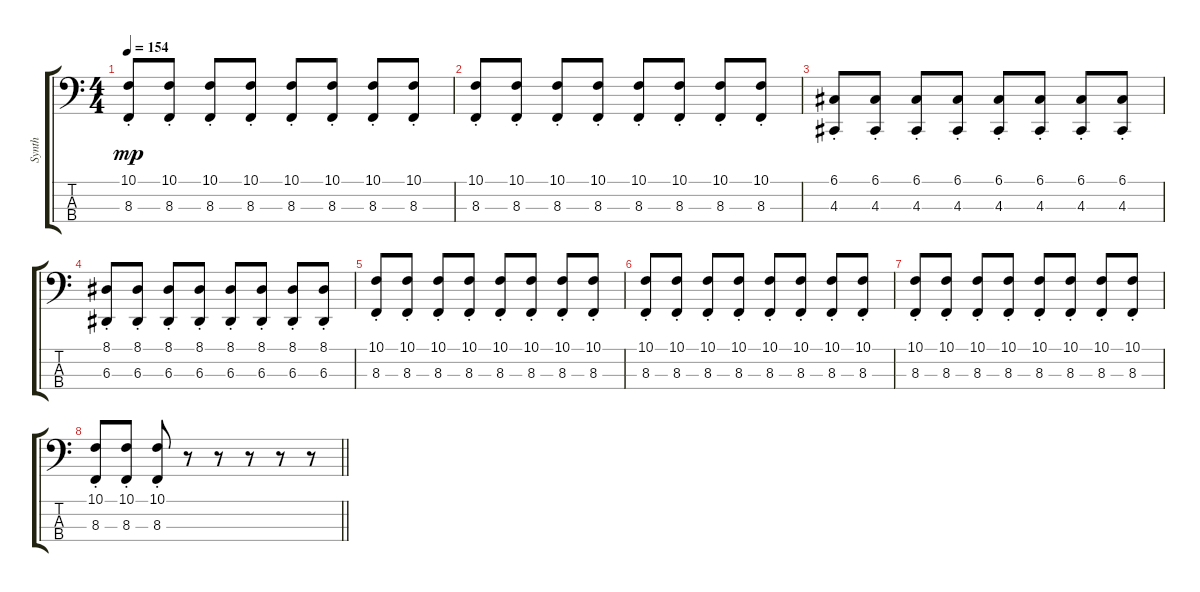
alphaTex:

\track ("Synth" "Synth") {instrument lead2sawtooth}
\staff {score tabs}
\tuning (G2 D2 A1 E1) {hide}
\ts (4 4)
\tempo 154
\clef f4
\ks c
(10.1{st} 8.3{st}).8{dy mp} (10.1{st} 8.3{st}).8 (10.1{st} 8.3{st}).8 (10.1{st} 8.3{st}).8 (10.1{st} 8.3{st}).8 (10.1{st} 8.3{st}).8 (10.1{st} 8.3{st}).8 (10.1{st} 8.3{st}).8 |
(10.1{st} 8.3{st}).8 (10.1{st} 8.3{st}).8 (10.1{st} 8.3{st}).8 (10.1{st} 8.3{st}).8 (10.1{st} 8.3{st}).8 (10.1{st} 8.3{st}).8 (10.1{st} 8.3{st}).8 (10.1{st} 8.3{st}).8 |
(6.1{st} 4.3{st}).8 (6.1{st} 4.3{st}).8 (6.1{st} 4.3{st}).8 (6.1{st} 4.3{st}).8 (6.1{st} 4.3{st}).8 (6.1{st} 4.3{st}).8 (6.1{st} 4.3{st}).8 (6.1{st} 4.3{st}).8 |
(8.1{st} 6.3{st}).8 (8.1{st} 6.3{st}).8 (8.1{st} 6.3{st}).8 (8.1{st} 6.3{st}).8 (8.1{st} 6.3{st}).8 (8.1{st} 6.3{st}).8 (8.1{st} 6.3{st}).8 (8.1{st} 6.3{st}).8 |
(10.1{st} 8.3{st}).8 (10.1{st} 8.3{st}).8 (10.1{st} 8.3{st}).8 (10.1{st} 8.3{st}).8 (10.1{st} 8.3{st}).8 (10.1{st} 8.3{st}).8 (10.1{st} 8.3{st}).8 (10.1{st} 8.3{st}).8 |
(10.1{st} 8.3{st}).8 (10.1{st} 8.3{st}).8 (10.1{st} 8.3{st}).8 (10.1{st} 8.3{st}).8 (10.1{st} 8.3{st}).8 (10.1{st} 8.3{st}).8 (10.1{st} 8.3{st}).8 (10.1{st} 8.3{st}).8 |
(10.1{st} 8.3{st}).8 (10.1{st} 8.3{st}).8 (10.1{st} 8.3{st}).8 (10.1{st} 8.3{st}).8 (10.1{st} 8.3{st}).8 (10.1{st} 8.3{st}).8 (10.1{st} 8.3{st}).8 (10.1{st} 8.3{st}).8 |
\barLineRight lightlight
(10.1{st} 8.3{st}).8 (10.1{st} 8.3{st}).8 (10.1{st} 8.3{st}).8 r.8 r.8 r.8 r.8 r.8
